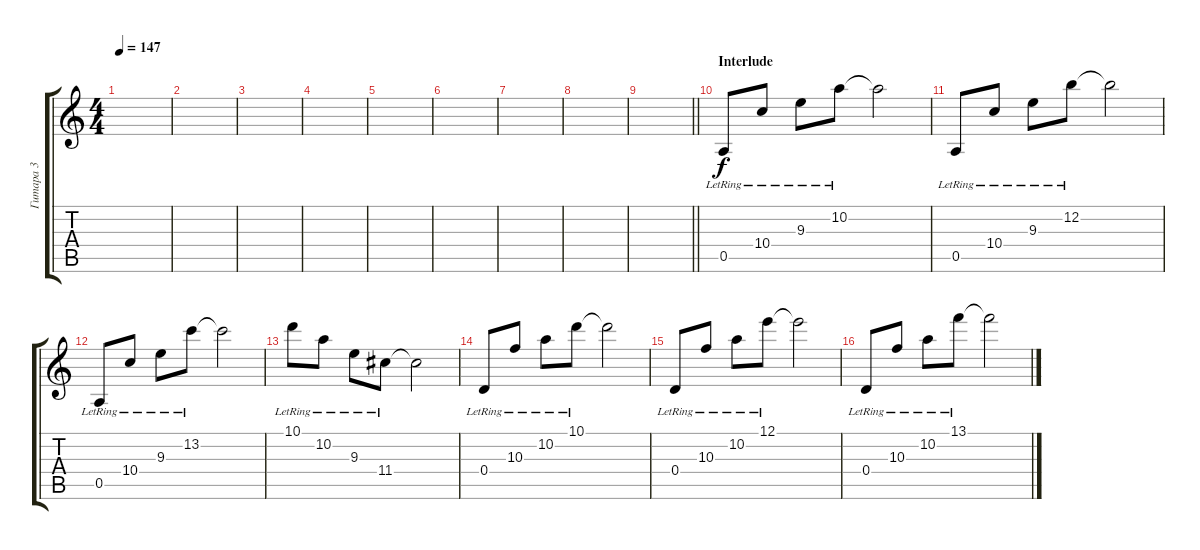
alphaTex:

\track ("Гитара 3" "Гитара 3") {instrument distortionguitar}
\staff {score tabs}
\tuning (E4 B3 G3 D3 A2 E2) {hide}
\ts (4 4)
\tempo 147
\clef g2
\ks c
|
|
|
|
|
|
|
|
\barLineRight lightlight
|
\section ("" "Interlude")
0.5{lr}.8{dy f instrument electricguitarclean} 10.4{lr}.8 9.3{lr}.8 10.2{lr}.8 10.2{t}.2 |
0.5{lr}.8 10.4{lr}.8 9.3{lr}.8 12.2{lr}.8 12.2{t}.2 |
0.5{lr}.8 10.4{lr}.8 9.3{lr}.8 13.2{lr}.8 13.2{t}.2 |
10.1{lr}.8 10.2{lr}.8 9.3{lr}.8 11.4{lr}.8 11.4{t}.2 |
0.4{lr}.8 10.3{lr}.8 10.2{lr}.8 10.1{lr}.8 10.1{t}.2 |
0.4{lr}.8 10.3{lr}.8 10.2{lr}.8 12.1{lr}.8 12.1{t}.2 |
0.4{lr}.8 10.3{lr}.8 10.2{lr}.8 13.1{lr}.8 13.1{t}.2
